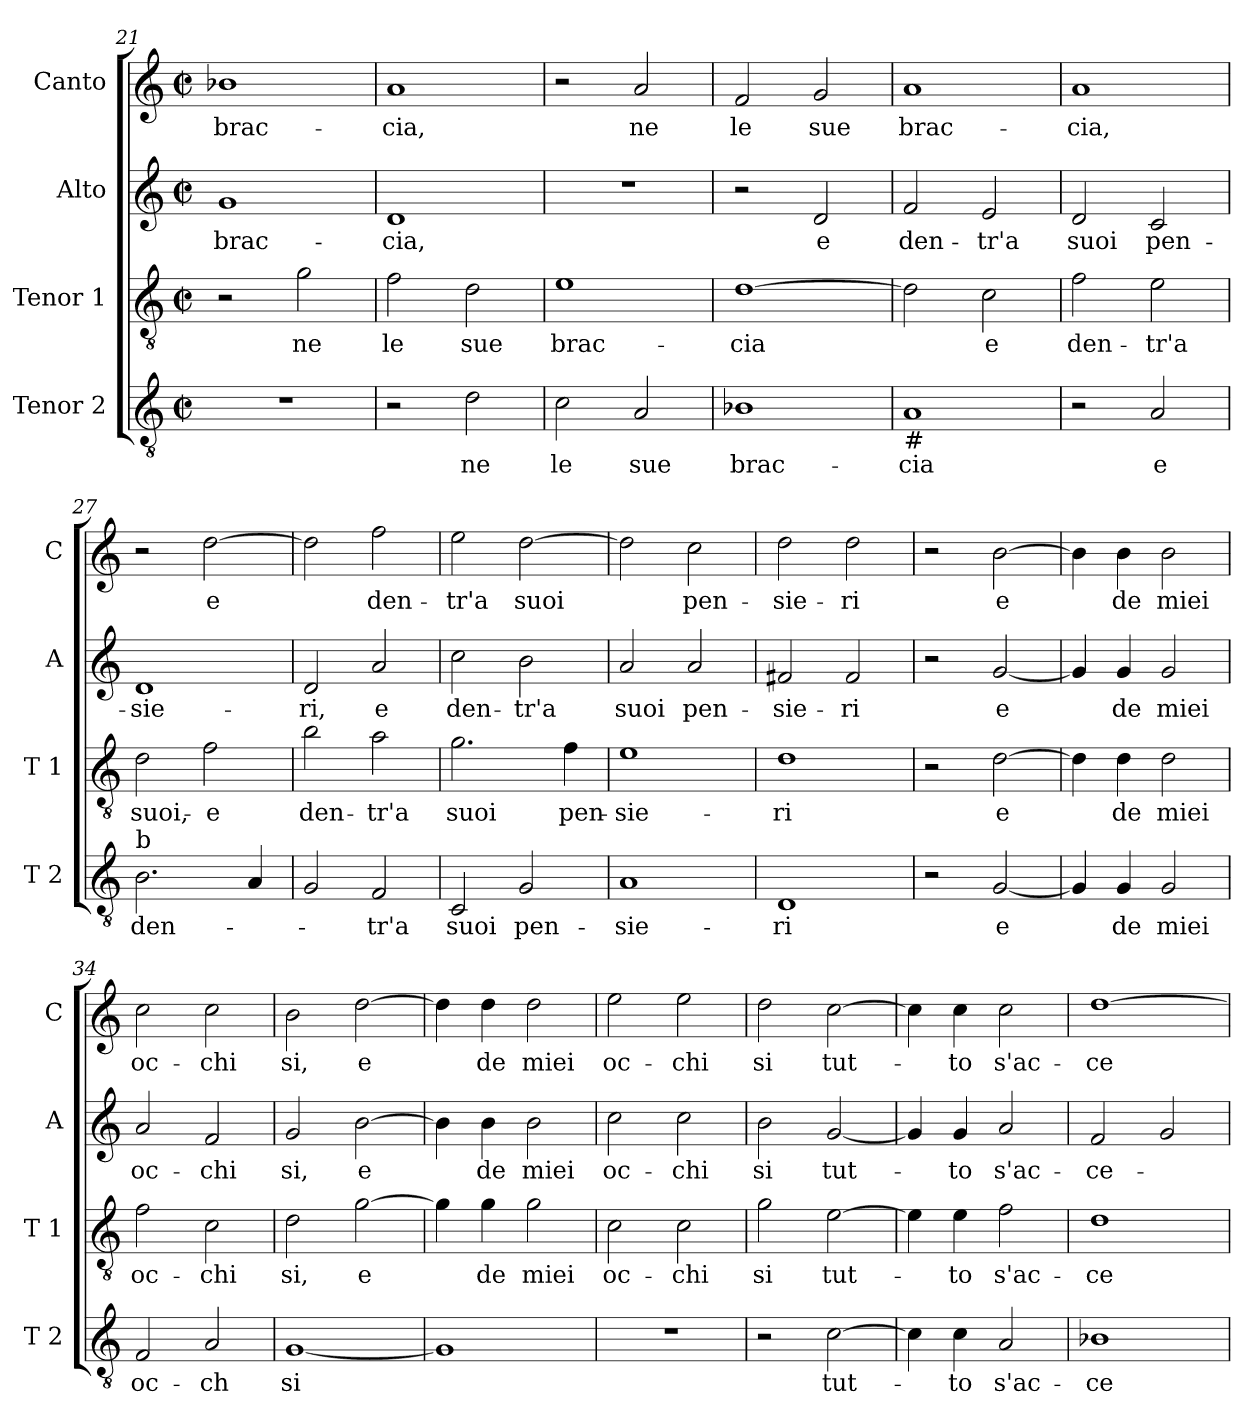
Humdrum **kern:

**kern	**text	**kern	**text	**kern	**text	**kern	**text
*part4	*part4	*part3	*part3	*part2	*part2	*part1	*part1
*staff4	*staff4	*staff3	*staff3	*staff2	*staff2	*staff1	*staff1
*I"Tenor 2	*	*I"Tenor 1	*	*I"Alto	*	*I"Canto	*
*I'T 2	*	*I'T 1	*	*I'A	*	*I'C	*
*clefGv2	*	*clefGv2	*	*clefG2	*	*clefG2	*
*k[]	*	*k[]	*	*k[]	*	*k[]	*
*C:	*	*C:	*	*C:	*	*C:	*
*M2/2	*	*M2/2	*	*M2/2	*	*M2/2	*
*met(c|)	*	*met(c|)	*	*met(c|)	*	*met(c|)	*
=21	=21	=21	=21	=21	=21	=21	=21
!	!	!	!	!	!LO:LY:b	!	!LO:LY:b
1r	.	2r	.	1g	brac-	1b-X	brac-
!	!	!	!LO:LY:b	!	!	!	!
.	.	2g\	ne	.	.	.	.
=22	=22	=22	=22	=22	=22	=22	=22
!	!	!	!LO:LY:b	!	!LO:LY:b	!	!LO:LY:b
2r	.	2f\	le	1d	-cia,	1a	-cia,
!	!LO:LY:b	!	!LO:LY:b	!	!	!	!
2d\	ne	2d\	sue	.	.	.	.
=23	=23	=23	=23	=23	=23	=23	=23
!	!LO:LY:b	!	!LO:LY:b	!	!	!	!
2c\	le	1e	brac-	1r	.	2r	.
!	!LO:LY:b	!	!	!	!	!	!LO:LY:b
2A/	sue	.	.	.	.	2a/	ne
!!LO:LB:g=z
=24	=24	=24	=24	=24	=24	=24	=24
!	!LO:LY:b	!	!LO:LY:b	!	!	!	!LO:LY:b
1B-X	brac-	[1d	-cia	2r	.	2f/	le
!	!	!	!	!	!LO:LY:b	!	!LO:LY:b
.	.	.	.	2d/	e	2g/	sue
=25	=25	=25	=25	=25	=25	=25	=25
!LO:TX:b:t=#	!	!	!	!	!	!	!
!	!LO:LY:b	!	!	!	!LO:LY:b	!	!LO:LY:b
1A	-cia	2d\]	.	2f/	den-	1a	brac-
!	!	!	!LO:LY:b	!	!LO:LY:b	!	!
.	.	2c\	e	2e/	-tr'a	.	.
=26	=26	=26	=26	=26	=26	=26	=26
!	!	!	!LO:LY:b	!	!LO:LY:b	!	!LO:LY:b
2r	.	2f\	den-	2d/	suoi	1a	-cia,
!	!LO:LY:b	!	!LO:LY:b	!	!LO:LY:b	!	!
2A/	e	2e\	-tr'a	2c/	pen-	.	.
=27	=27	=27	=27	=27	=27	=27	=27
!LO:TX:a:t=b	!	!	!	!	!	!	!
!	!LO:LY:b	!	!LO:LY:b	!	!LO:LY:b	!	!
2.B\	den-	2d\	suoi,-	1d	-sie-	2r	.
!	!	!	!LO:LY:b	!	!	!	!LO:LY:b
.	.	2f\	-e	.	.	[2dd\	e
4A/	.	.	.	.	.	.	.
=28	=28	=28	=28	=28	=28	=28	=28
!	!	!	!LO:LY:b	!	!LO:LY:b	!	!
2G/	.	2b\	den-	2d/	-ri,	2dd\]	.
!	!LO:LY:b	!	!LO:LY:b	!	!LO:LY:b	!	!LO:LY:b
2F/	-tr'a	2a\	-tr'a	2a/	e	2ff\	den-
=29	=29	=29	=29	=29	=29	=29	=29
!	!LO:LY:b	!	!LO:LY:b	!	!LO:LY:b	!	!LO:LY:b
2C/	suoi	2.g\	suoi	2cc\	den-	2ee\	-tr'a
!	!LO:LY:b	!	!	!	!LO:LY:b	!	!LO:LY:b
2G/	pen-	.	.	2b\	-tr'a	[2dd\	suoi
!	!	!	!LO:LY:b	!	!	!	!
.	.	4f\	pen-	.	.	.	.
!!LO:LB:g=z
=30	=30	=30	=30	=30	=30	=30	=30
!	!LO:LY:b	!	!LO:LY:b	!	!LO:LY:b	!	!
1A	-sie-	1e	-sie-	2a/	suoi	2dd\]	.
!	!	!	!	!	!LO:LY:b	!	!LO:LY:b
.	.	.	.	2a/	pen-	2cc\	pen-
=31	=31	=31	=31	=31	=31	=31	=31
!	!LO:LY:b	!	!LO:LY:b	!	!LO:LY:b	!	!LO:LY:b
1D	-ri	1d	-ri	2f#X/	-sie-	2dd\	-sie-
!	!	!	!	!	!LO:LY:b	!	!LO:LY:b
.	.	.	.	2f#/	-ri	2dd\	-ri
=32	=32	=32	=32	=32	=32	=32	=32
2r	.	2r	.	2r	.	2r	.
!	!LO:LY:b	!	!LO:LY:b	!	!LO:LY:b	!	!LO:LY:b
[2G/	e	[2d\	e	[2g/	e	[2b\	e
=33	=33	=33	=33	=33	=33	=33	=33
4G/]	.	4d\]	.	4g/]	.	4b\]	.
!	!LO:LY:b	!	!LO:LY:b	!	!LO:LY:b	!	!LO:LY:b
4G/	de	4d\	de	4g/	de	4b\	de
!	!LO:LY:b	!	!LO:LY:b	!	!LO:LY:b	!	!LO:LY:b
2G/	miei	2d\	miei	2g/	miei	2b\	miei
=34	=34	=34	=34	=34	=34	=34	=34
!	!LO:LY:b	!	!LO:LY:b	!	!LO:LY:b	!	!LO:LY:b
2F/	oc-	2f\	oc-	2a/	oc-	2cc\	oc-
!	!LO:LY:b	!	!LO:LY:b	!	!LO:LY:b	!	!LO:LY:b
2A/	-ch	2c\	-chi	2f/	-chi	2cc\	-chi
=35	=35	=35	=35	=35	=35	=35	=35
!	!LO:LY:b	!	!LO:LY:b	!	!LO:LY:b	!	!LO:LY:b
[1G	si	2d\	si,	2g/	si,	2b\	si,
!	!	!	!LO:LY:b	!	!LO:LY:b	!	!LO:LY:b
.	.	[2g\	e	[2b\	e	[2dd\	e
!!LO:LB:g=z
=36	=36	=36	=36	=36	=36	=36	=36
1G]	.	4g\]	.	4b\]	.	4dd\]	.
!	!	!	!LO:LY:b	!	!LO:LY:b	!	!LO:LY:b
.	.	4g\	de	4b\	de	4dd\	de
!	!	!	!LO:LY:b	!	!LO:LY:b	!	!LO:LY:b
.	.	2g\	miei	2b\	miei	2dd\	miei
=37	=37	=37	=37	=37	=37	=37	=37
!	!	!	!LO:LY:b	!	!LO:LY:b	!	!LO:LY:b
1r	.	2c\	oc-	2cc\	oc-	2ee\	oc-
!	!	!	!LO:LY:b	!	!LO:LY:b	!	!LO:LY:b
.	.	2c\	-chi	2cc\	-chi	2ee\	-chi
=38	=38	=38	=38	=38	=38	=38	=38
!	!	!	!LO:LY:b	!	!LO:LY:b	!	!LO:LY:b
2r	.	2g\	si	2b\	si	2dd\	si
!	!LO:LY:b	!	!LO:LY:b	!	!LO:LY:b	!	!LO:LY:b
[2c\	tut-	[2e\	tut-	[2g/	tut-	[2cc\	tut-
=39	=39	=39	=39	=39	=39	=39	=39
4c\]	.	4e\]	.	4g/]	.	4cc\]	.
!	!LO:LY:b	!	!LO:LY:b	!	!LO:LY:b	!	!LO:LY:b
4c\	-to	4e\	-to	4g/	-to	4cc\	-to
!	!LO:LY:b	!	!LO:LY:b	!	!LO:LY:b	!	!LO:LY:b
2A/	s'ac-	2f\	s'ac-	2a/	s'ac-	2cc\	s'ac-
=40	=40	=40	=40	=40	=40	=40	=40
!	!LO:LY:b	!	!LO:LY:b	!	!LO:LY:b	!	!LO:LY:b
1B-X	-ce-	1d	-ce-	2f/	-ce-	[1dd	-ce-
.	.	.	.	2g/	.	.	.
=	=	=	=	=	=	=	=
*-	*-	*-	*-	*-	*-	*-	*-
